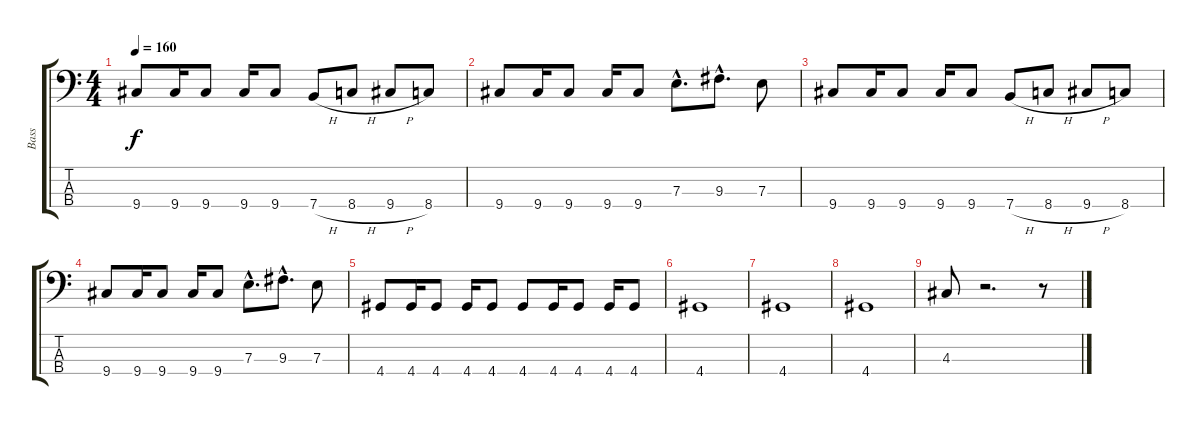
\track ("Bass" "Bass") {instrument electricbassfinger}
\staff {score tabs}
\tuning (G2 D2 A1 E1) {hide}
\ts (4 4)
\tempo 160
\clef f4
\ks c
9.4.8{dy f} 9.4.16 9.4.8 9.4.16 9.4.8 7.4{h}.8 8.4{h}.8 9.4{h}.8 8.4.8 |
9.4.8 9.4.16 9.4.8 9.4.16 9.4.8 7.3{hac}.8{d} 9.3{hac}.8{d} 7.3.8 |
9.4.8 9.4.16 9.4.8 9.4.16 9.4.8 7.4{h}.8 8.4{h}.8 9.4{h}.8 8.4.8 |
9.4.8 9.4.16 9.4.8 9.4.16 9.4.8 7.3{hac}.8{d} 9.3{hac}.8{d} 7.3.8 |
4.4.8 4.4.16 4.4.8 4.4.16 4.4.8 4.4.8 4.4.16 4.4.8 4.4.16 4.4.8 |
4.4.1 |
4.4.1 |
4.4.1 |
4.3.8 r.2{d} r.8
